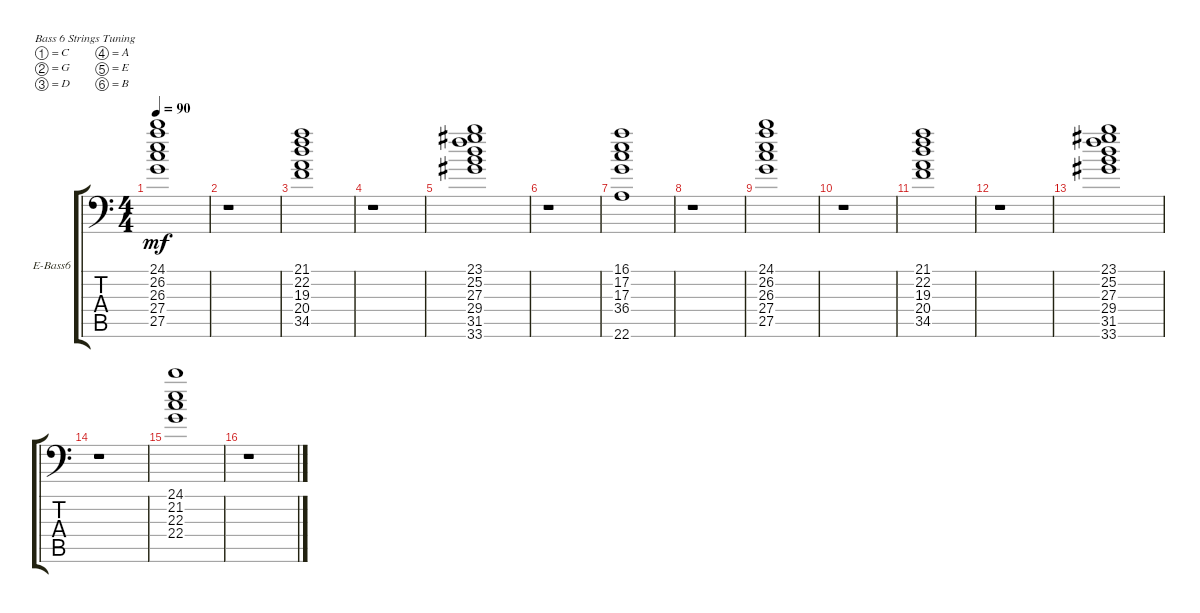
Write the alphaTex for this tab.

\bracketExtendMode groupsimilarinstruments
\firstSystemTrackNameOrientation horizontal
\otherSystemsTrackNameOrientation horizontal
\track ("Electric Bass" "E-Bass6") {instrument electricbassfinger}
\staff {score tabs}
\tuning (C3 G2 D2 A1 E1 B0)
\ts (4 4)
\tempo 90
\clef f4
\scale
0.333333
\ks c
(24.1 26.2 27.5 26.3 27.4).1{dy mf} |
\scale
0.333333 r.1 |
\scale
0.333333 (21.1 22.2 19.3 20.4 34.5).1 |
\scale
0.333333 r.1 |
\scale
0.333333 (23.1 25.2 27.3 29.4 31.5 33.6).1 |
\scale
0.333333 r.1 |
\scale
0.333333 (16.1 17.2 17.3 36.4 22.6).1 |
\scale
0.333333 r.1 |
\scale
0.333333 (24.1 26.2 27.5 26.3 27.4).1 |
\scale
0.333333 r.1 |
\scale
0.333333 (21.1 22.2 19.3 20.4 34.5).1 |
\scale
0.333333 r.1 |
\scale
0.333333 (23.1 25.2 27.3 29.4 31.5 33.6).1 |
\scale
0.333333 r.1 |
\scale
0.333333 (24.1 22.3 22.4 21.2).1 |
\scale
0.333333 r.1
